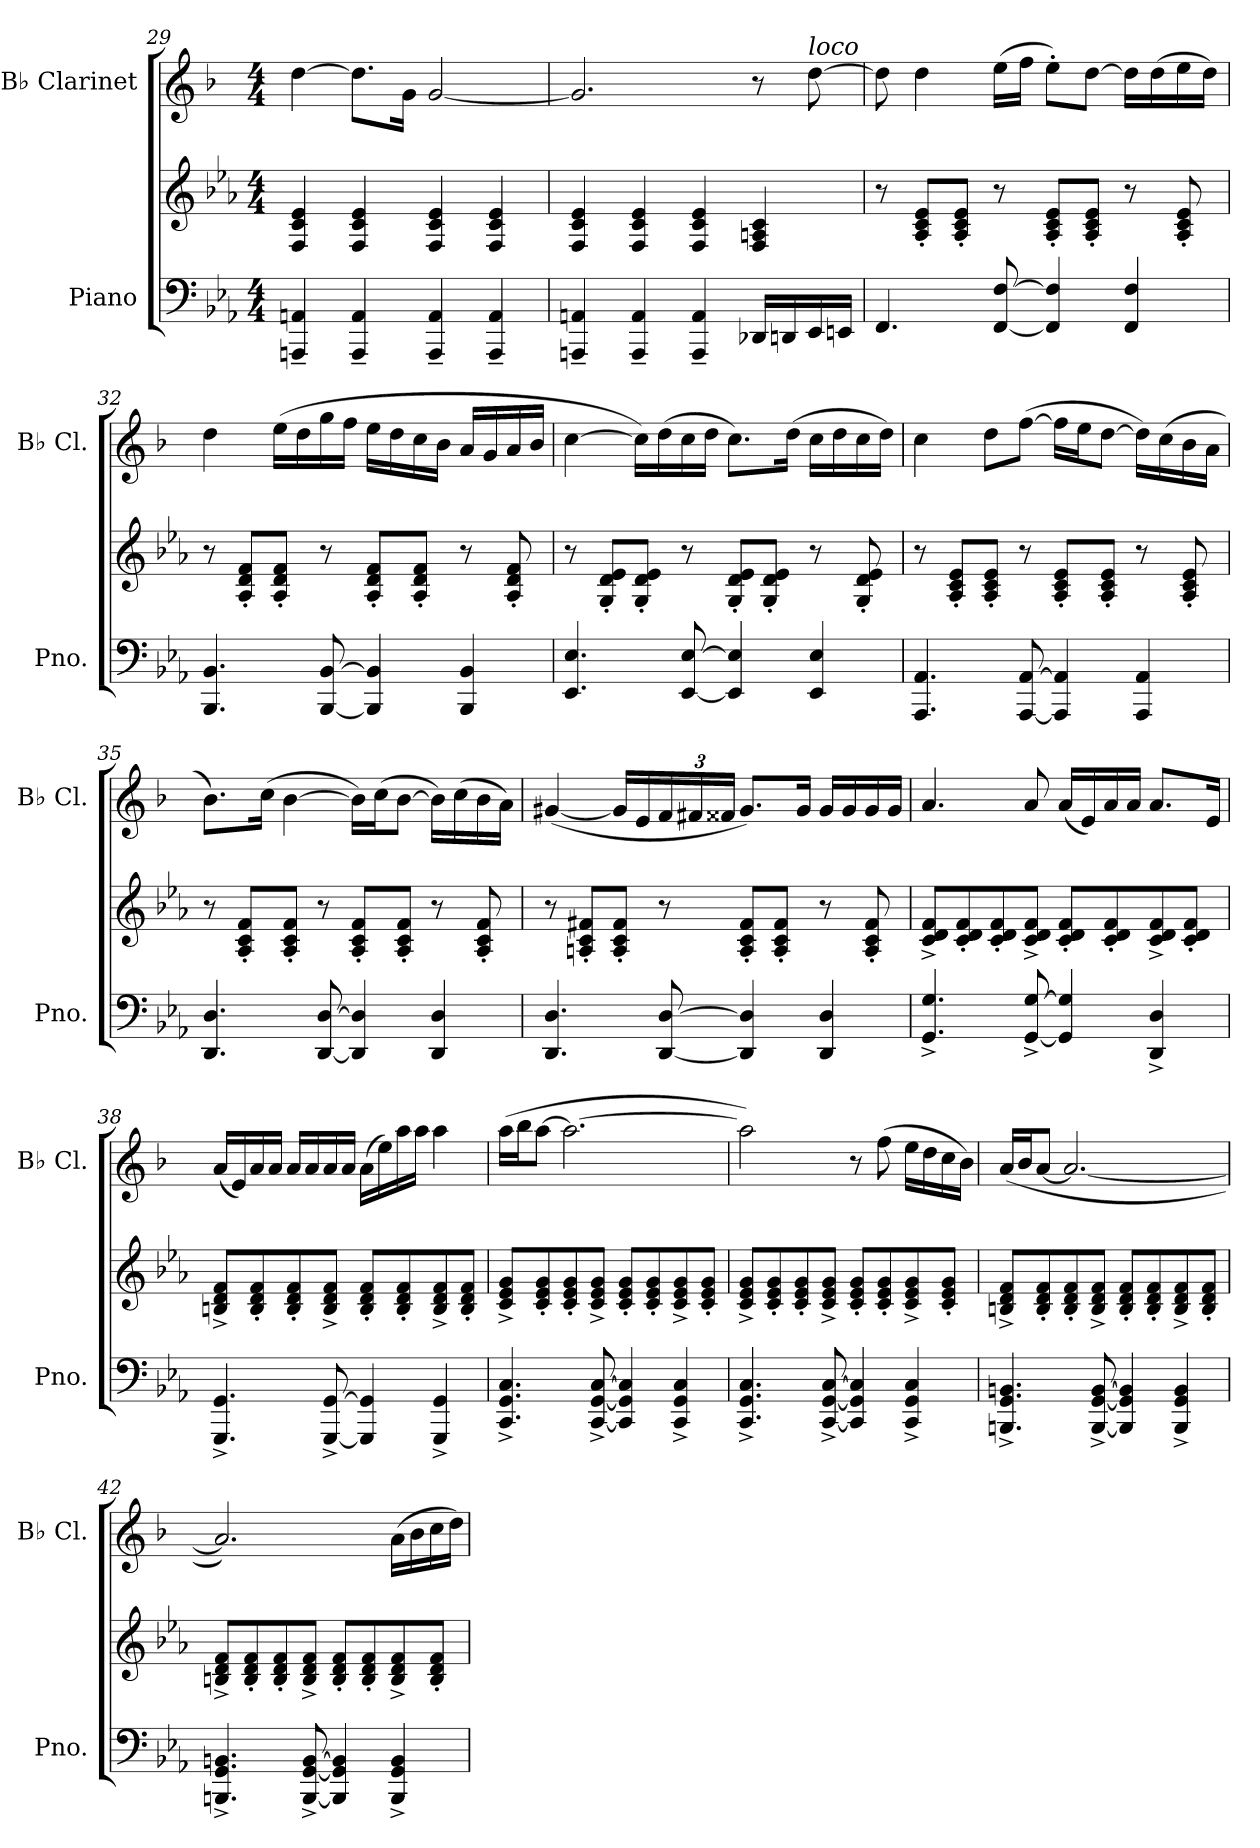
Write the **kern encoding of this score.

**kern	**kern	**kern
*part2	*part2	*part1
*staff3	*staff2	*staff1
*I"Piano	*	*I"B♭ Clarinet
*I'Pno.	*	*I'B♭ Cl.
*clefF4	*clefG2	*clefG2
*	*	*ITrd1c2
*k[b-e-a-]	*k[b-e-a-]	*k[b-e-a-]
*M4/4	*M4/4	*M4/4
=29	=29	=29
4AAAn/~ 4AAn/~	4F/ 4c/ 4e-/	[4cc\
4AAA/~ 4AA/~	4F/ 4c/ 4e-/	8.cc\L]
.	.	16f\Jk
4AAA/~ 4AA/~	4F/ 4c/ 4e-/	[2f/
4AAA/~ 4AA/~	4F/ 4c/ 4e-/	.
=30	=30	=30
4AAAn/~ 4AAn/~	4F/ 4c/ 4e-/	2.f/]
4AAA/~ 4AA/~	4F/ 4c/ 4e-/	.
4AAA/~ 4AA/~	4F/ 4c/ 4e-/	.
16DD-X/LL	4F/ 4An/ 4c/	8r
16DDn/	.	.
!	!	!LO:TX:a:i:t=loco
16EE-/	.	[8cc\
16EEn/JJ	.	.
=31	=31	=31
4.FF/	8r	8cc\]
.	8A-/' 8c/' 8e-/'L	4cc\
.	8A-/' 8c/' 8e-/'J	.
[8FF/ [8F/	8r	(16dd\LL
.	.	16ee-\JJ
4FF/] 4F/]	8A-/' 8c/' 8e-/'L	8dd'\L)
.	8A-/' 8c/' 8e-/'J	[8cc\J
4FF/ 4F/	8r	16cc\LL]
.	.	(16cc\
.	8A-/' 8c/' 8e-/'	16dd\
.	.	16cc\JJ)
=32	=32	=32
4.BBB-/ 4.BB-/	8r	4cc\
.	8A-/' 8d/' 8f/'L	.
.	8A-/' 8d/' 8f/'J	(16dd\LL
.	.	16cc\
[8BBB-/ [8BB-/	8r	16ff\
.	.	16ee-\JJ
4BBB-/] 4BB-/]	8A-/' 8d/' 8f/'L	16dd\LL
.	.	16cc\
.	8A-/' 8d/' 8f/'J	16b-\
.	.	16a-\JJ
4BBB-/ 4BB-/	8r	16g/LL
.	.	16f/
.	8A-/' 8d/' 8f/'	16g/
.	.	16a-/JJ
!!LO:LB:g=z
=33	=33	=33
4.EE-/ 4.E-/	8r	[4b-\
.	8G/' 8d/' 8e-/'L	.
.	8G/' 8d/' 8e-/'J	16b-\LL])
.	.	(16cc\
[8EE-/ [8E-/	8r	16b-\
.	.	16cc\JJ
4EE-/] 4E-/]	8G/' 8d/' 8e-/'L	8.b-\L)
.	8G/' 8d/' 8e-/'J	.
.	.	(16cc\Jk
4EE-/ 4E-/	8r	16b-\LL
.	.	16cc\
.	8G/' 8d/' 8e-/'	16b-\
.	.	16cc\JJ)
=34	=34	=34
4.AAA-/ 4.AA-/	8r	4b-\
.	8A-/' 8c/' 8e-/'L	.
.	8A-/' 8c/' 8e-/'J	8cc\L
[8AAA-/ [8AA-/	8r	([8ee-\J
4AAA-/] 4AA-/]	8A-/' 8c/' 8e-/'L	16ee-\LL]
.	.	16dd\J
.	8A-/' 8c/' 8e-/'J	[8cc\J
4AAA-/ 4AA-/	8r	16cc\LL])
.	.	(16b-\
.	8A-/' 8c/' 8e-/'	16a-\
.	.	16g\JJ
=35	=35	=35
4.DD/ 4.D/	8r	8.a-\L)
.	8A-/' 8c/' 8f/'L	.
.	.	(16b-\Jk
.	8A-/' 8c/' 8f/'J	[4a-\
[8DD/ [8D/	8r	.
4DD/] 4D/]	8A-/' 8c/' 8f/'L	16a-\LL])
.	.	(16b-\J
.	8A-/' 8c/' 8f/'J	[8a-\J
4DD/ 4D/	8r	16a-\LL])
.	.	(16b-\
.	8A-/' 8c/' 8f/'	16a-\
.	.	16g\JJ)
=36	=36	=36
4.DD/ 4.D/	8r	([4f#X/
.	8An/' 8c/' 8f#X/'L	.
.	8A/' 8c/' 8f#/'J	16f#/LL]
.	.	16d/
*	*	*Xbrackettup
[8DD/ [8D/	8r	24e-/
.	.	24en/
.	.	24e#X/JJ
4DD/] 4D/]	8A/' 8c/' 8f#/'L	8.f#/L)
.	8A/' 8c/' 8f#/'J	.
.	.	16f#/Jk
4DD/ 4D/	8r	16f#/LL
.	.	16f#/
.	8A/' 8c/' 8f#/'	16f#/
.	.	16f#/JJ
!!LO:LB:g=z
=37	=37	=37
4.GG/^ 4.G/^	8c/^ 8d/^ 8f/^L	4.g/
.	8c/' 8d/' 8f/'	.
.	8c/' 8d/' 8f/'	.
[8GG/^ [8G/^	8c/^ 8d/^ 8f/^J	8g/
4GG/] 4G/]	8c/' 8d/' 8f/'L	(16g/LL
.	.	16d/)
.	8c/' 8d/' 8f/'	16g/
.	.	16g/JJ
4DD/^ 4D/^	8c/^ 8d/^ 8f/^	8.g/L
.	8c/' 8d/' 8f/'J	.
.	.	16d/Jk
=38	=38	=38
4.GGG/^ 4.GG/^	8Bn/^ 8d/^ 8f/^L	(16g/LL
.	.	16d/)
.	8B/' 8d/' 8f/'	16g/
.	.	16g/JJ
.	8B/' 8d/' 8f/'	16g/LL
.	.	16g/
[8GGG/^ [8GG/^	8B/^ 8d/^ 8f/^J	16g/
.	.	16g/JJ
4GGG/] 4GG/]	8B/' 8d/' 8f/'L	(16g\LL
.	.	16dd\)
.	8B/' 8d/' 8f/'	16gg\
.	.	16gg\JJ
4GGG/^ 4GG/^	8B/^ 8d/^ 8f/^	4gg\
.	8B/' 8d/' 8f/'J	.
=39	=39	=39
4.CC/^ 4.GG/^ 4.C/^	8c/^ 8e-/^ 8g/^L	(16gg\LL
.	.	16aa-\J
.	8c/' 8e-/' 8g/'	[8gg\J
.	8c/' 8e-/' 8g/'	2.gg\_
[8CC/^ [8GG/^ [8C/^	8c/^ 8e-/^ 8g/^J	.
4CC/] 4GG/] 4C/]	8c/' 8e-/' 8g/'L	.
.	8c/' 8e-/' 8g/'	.
4CC/^ 4GG/^ 4C/^	8c/^ 8e-/^ 8g/^	.
.	8c/' 8e-/' 8g/'J	.
!!LO:PB:g=z
=40	=40	=40
4.CC/^ 4.GG/^ 4.C/^	8c/^ 8e-/^ 8g/^L	2gg\])
.	8c/' 8e-/' 8g/'	.
.	8c/' 8e-/' 8g/'	.
[8CC/^ [8GG/^ [8C/^	8c/^ 8e-/^ 8g/^J	.
4CC/] 4GG/] 4C/]	8c/' 8e-/' 8g/'L	8r
.	8c/' 8e-/' 8g/'	(8ee-\
4CC/^ 4GG/^ 4C/^	8c/^ 8e-/^ 8g/^	16dd\LL
.	.	16cc\
.	8c/' 8e-/' 8g/'J	16b-\
.	.	16a-\JJ)
=41	=41	=41
4.BBBn/^ 4.GG/^ 4.BBn/^	8Bn/^ 8d/^ 8f/^L	(16g/LL
.	.	16a-/J
.	8B/' 8d/' 8f/'	[8g/J
.	8B/' 8d/' 8f/'	2.g/_
[8BBB/^ [8GG/^ [8BB/^	8B/^ 8d/^ 8f/^J	.
4BBB/] 4GG/] 4BB/]	8B/' 8d/' 8f/'L	.
.	8B/' 8d/' 8f/'	.
4BBB/^ 4GG/^ 4BB/^	8B/^ 8d/^ 8f/^	.
.	8B/' 8d/' 8f/'J	.
=42	=42	=42
4.BBBn/^ 4.GG/^ 4.BBn/^	8Bn/^ 8d/^ 8f/^L	2.g/])
.	8B/' 8d/' 8f/'	.
.	8B/' 8d/' 8f/'	.
[8BBB/^ [8GG/^ [8BB/^	8B/^ 8d/^ 8f/^J	.
4BBB/] 4GG/] 4BB/]	8B/' 8d/' 8f/'L	.
.	8B/' 8d/' 8f/'	.
4BBB/^ 4GG/^ 4BB/^	8B/^ 8d/^ 8f/^	(16g\LL
.	.	16a-\
.	8B/' 8d/' 8f/'J	16b-\
.	.	16cc\JJ)
=	=	=
*-	*-	*-
